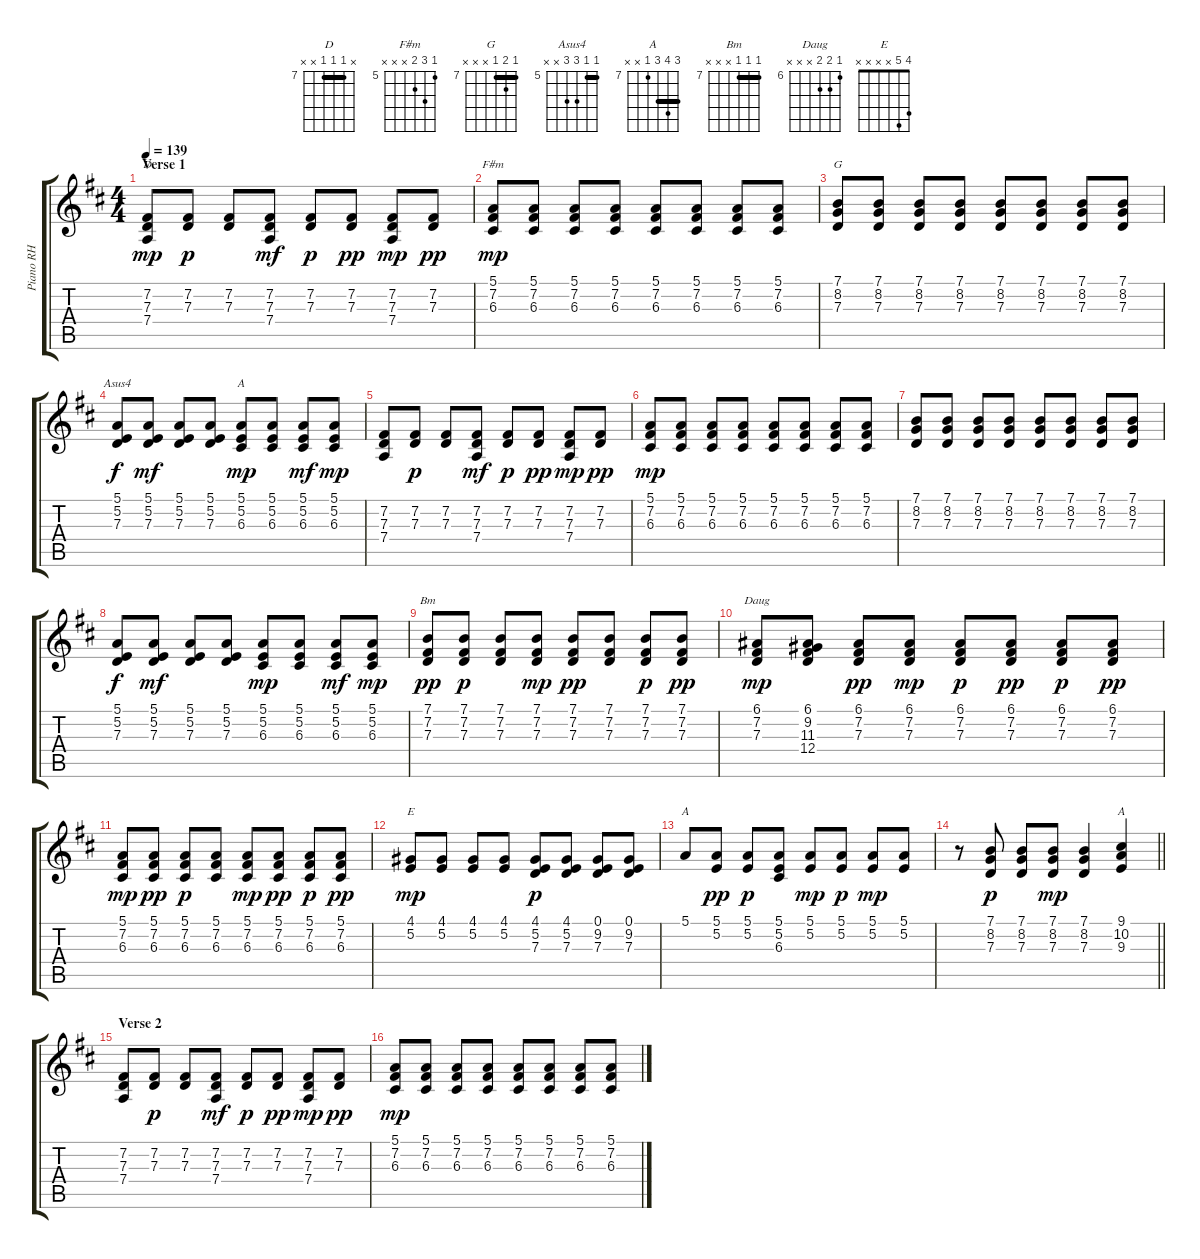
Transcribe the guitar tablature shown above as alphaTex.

\track ("Piano RH" "Piano RH") {instrument electricgrandpiano}
\staff {score tabs}
\tuning (E4 B3 G3 D3 A2 E2) {hide}
\chord ("D" x 7 7 7 x x) {firstfret 7 barre 7}
\chord ("F#m" 5 7 6 x x x) {firstfret 5}
\chord ("G" 7 8 7 x x x) {firstfret 7 barre 7}
\chord ("Asus4" 5 5 7 7 x x) {firstfret 5 barre 5}
\chord ("A" 5 5 6 x x x) {firstfret 5 barre 5}
\chord ("Bm" 7 7 7 x x x) {firstfret 7 barre 7}
\chord ("Daug" 6 7 7 x x x) {firstfret 6}
\chord ("E" 4 5 x x x x)
\chord ("A" 5 5 6 7 x x) {firstfret 5 barre 5}
\chord ("A" 9 10 9 7 x x) {firstfret 7 barre 9}
\ts (4 4)
\section ("" "Verse 1")
\tempo 139
\clef g2
\ks d
(7.2 7.3 7.4).8{ch "D" dy mp} (7.2 7.3).8{dy p} (7.2 7.3).8 (7.2 7.3 7.4).8{dy mf} (7.2 7.3).8{dy p} (7.2 7.3).8{dy pp} (7.2 7.3 7.4).8{dy mp} (7.2 7.3).8{dy pp} |
(5.1 7.2 6.3).8{ch "F#m" dy mp} (5.1 7.2 6.3).8 (5.1 7.2 6.3).8 (5.1 7.2 6.3).8 (5.1 7.2 6.3).8 (5.1 7.2 6.3).8 (5.1 7.2 6.3).8 (5.1 7.2 6.3).8 |
(7.1 8.2 7.3).8{ch "G"} (7.1 8.2 7.3).8 (7.1 8.2 7.3).8 (7.1 8.2 7.3).8 (7.1 8.2 7.3).8 (7.1 8.2 7.3).8 (7.1 8.2 7.3).8 (7.1 8.2 7.3).8 |
(5.1 5.2 7.3).8{ch "Asus4" dy f} (5.1 5.2 7.3).8{dy mf} (5.1 5.2 7.3).8 (5.1 5.2 7.3).8 (5.1 5.2 6.3).8{ch "A" dy mp} (5.1 5.2 6.3).8 (5.1 5.2 6.3).8{dy mf} (5.1 5.2 6.3).8{dy mp} |
(7.2 7.3 7.4).8 (7.2 7.3).8{dy p} (7.2 7.3).8 (7.2 7.3 7.4).8{dy mf} (7.2 7.3).8{dy p} (7.2 7.3).8{dy pp} (7.2 7.3 7.4).8{dy mp} (7.2 7.3).8{dy pp} |
(5.1 7.2 6.3).8{dy mp} (5.1 7.2 6.3).8 (5.1 7.2 6.3).8 (5.1 7.2 6.3).8 (5.1 7.2 6.3).8 (5.1 7.2 6.3).8 (5.1 7.2 6.3).8 (5.1 7.2 6.3).8 |
(7.1 8.2 7.3).8 (7.1 8.2 7.3).8 (7.1 8.2 7.3).8 (7.1 8.2 7.3).8 (7.1 8.2 7.3).8 (7.1 8.2 7.3).8 (7.1 8.2 7.3).8 (7.1 8.2 7.3).8 |
(5.1 5.2 7.3).8{dy f} (5.1 5.2 7.3).8{dy mf} (5.1 5.2 7.3).8 (5.1 5.2 7.3).8 (5.1 5.2 6.3).8{dy mp} (5.1 5.2 6.3).8 (5.1 5.2 6.3).8{dy mf} (5.1 5.2 6.3).8{dy mp} |
(7.1 7.2 7.3).8{ch "Bm" dy pp} (7.1 7.2 7.3).8{dy p} (7.1 7.2 7.3).8 (7.1 7.2 7.3).8{dy mp} (7.1 7.2 7.3).8{dy pp} (7.1 7.2 7.3).8 (7.1 7.2 7.3).8{dy p} (7.1 7.2 7.3).8{dy pp} |
(6.1 7.2 7.3).8{ch "Daug" dy mp} (6.1 9.2 11.3 12.4).8 (6.1 7.2 7.3).8{dy pp} (6.1 7.2 7.3).8{dy mp} (6.1 7.2 7.3).8{dy p} (6.1 7.2 7.3).8{dy pp} (6.1 7.2 7.3).8{dy p} (6.1 7.2 7.3).8{dy pp} |
(5.1 7.2 6.3).8{dy mp} (5.1 7.2 6.3).8{dy pp} (5.1 7.2 6.3).8{dy p} (5.1 7.2 6.3).8 (5.1 7.2 6.3).8{dy mp} (5.1 7.2 6.3).8{dy pp} (5.1 7.2 6.3).8{dy p} (5.1 7.2 6.3).8{dy pp} |
(4.1 5.2).8{ch "E" dy mp} (4.1 5.2).8 (4.1 5.2).8 (4.1 5.2).8 (4.1 5.2 7.3).8{dy p} (4.1 5.2 7.3).8 (0.1 9.2 7.3).8 (0.1 9.2 7.3).8 |
5.1.8{ch "A"} (5.1 5.2).8{dy pp} (5.1 5.2).8{dy p} (5.1 5.2 6.3).8 (5.1 5.2).8{dy mp} (5.1 5.2).8{dy p} (5.1 5.2).8{dy mp} (5.1 5.2).8 |
\barLineRight lightlight
r.8 (7.1 8.2 7.3).8{dy p} (7.1 8.2 7.3).8 (7.1 8.2 7.3).8{dy mp} (7.1 8.2 7.3).4 (9.1 10.2 9.3).4{ch "A"} |
\section ("" "Verse 2")
(7.2 7.3 7.4).8 (7.2 7.3).8{dy p} (7.2 7.3).8 (7.2 7.3 7.4).8{dy mf} (7.2 7.3).8{dy p} (7.2 7.3).8{dy pp} (7.2 7.3 7.4).8{dy mp} (7.2 7.3).8{dy pp} |
(5.1 7.2 6.3).8{dy mp} (5.1 7.2 6.3).8 (5.1 7.2 6.3).8 (5.1 7.2 6.3).8 (5.1 7.2 6.3).8 (5.1 7.2 6.3).8 (5.1 7.2 6.3).8 (5.1 7.2 6.3).8
